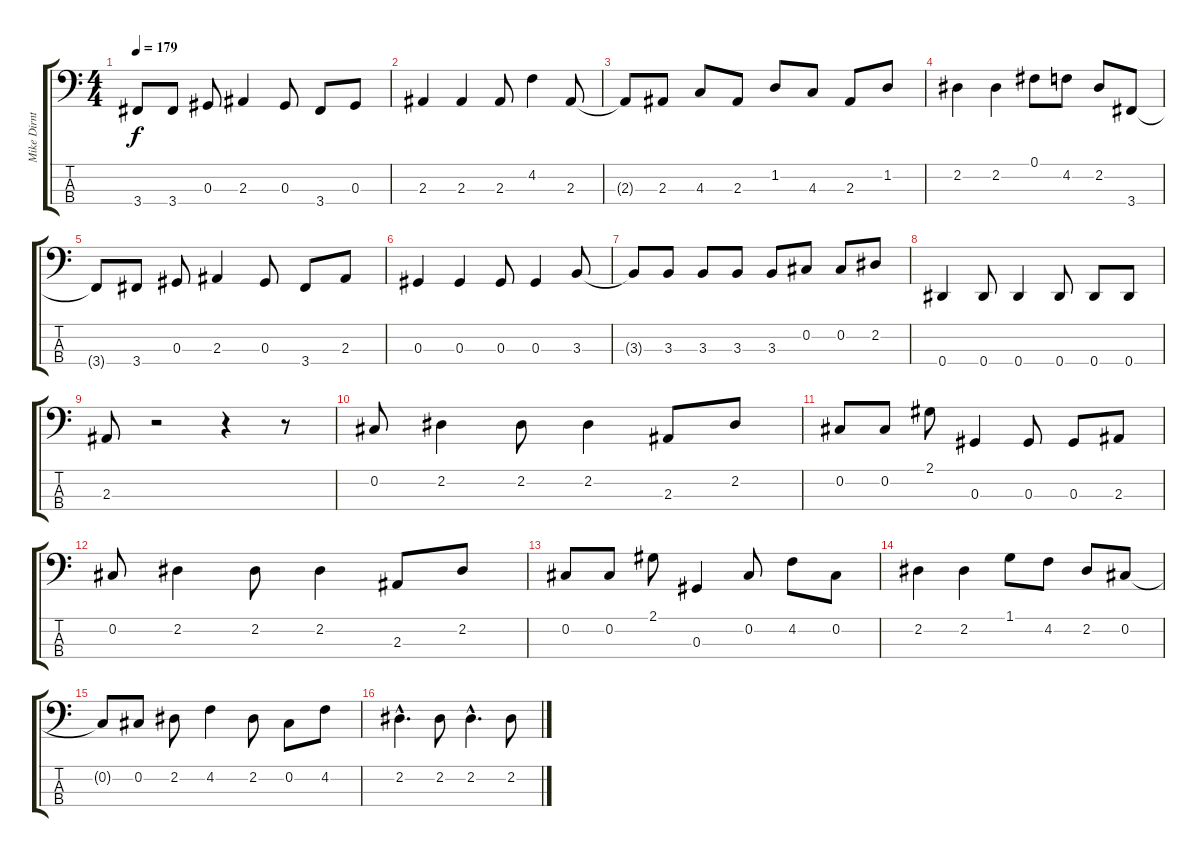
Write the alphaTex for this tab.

\track ("Mike Dirnt (Bass)" "Mike Dirnt") {instrument electricbassfinger}
\staff {score tabs}
\tuning (Gb2 Db2 Ab1 Eb1) {hide}
\ts (4 4)
\tempo 179
\clef f4
\ks c
3.4{t}.8{dy f} 3.4.8 0.3.8 2.3.4 0.3.8 3.4.8 0.3.8 |
2.3.4 2.3.4 2.3.8 4.2.4 2.3.8 |
2.3{t}.8 2.3.8 4.3.8 2.3.8 1.2.8 4.3.8 2.3.8 1.2.8 |
2.2.4 2.2.4 0.1.8 4.2.8 2.2.8 3.4.8 |
3.4{t}.8 3.4.8 0.3.8 2.3.4 0.3.8 3.4.8 2.3.8 |
0.3.4 0.3.4 0.3.8 0.3.4 3.3.8 |
3.3{t}.8 3.3.8 3.3.8 3.3.8 3.3.8 0.2.8 0.2.8 2.2.8 |
0.4.4 0.4.8 0.4.4 0.4.8 0.4.8 0.4.8 |
2.3.8 r.2 r.4 r.8 |
0.2.8 2.2.4 2.2.8 2.2.4 2.3.8 2.2.8 |
0.2.8 0.2.8 2.1.8 0.3.4 0.3.8 0.3.8 2.3.8 |
0.2.8 2.2.4 2.2.8 2.2.4 2.3.8 2.2.8 |
0.2.8 0.2.8 2.1.8 0.3.4 0.2.8 4.2.8 0.2.8 |
2.2.4 2.2.4 1.1.8 4.2.8 2.2.8 0.2.8 |
0.2{t}.8 0.2.8 2.2.8 4.2.4 2.2.8 0.2.8 4.2.8 |
2.2{hac}.4{d} 2.2.8 2.2{hac}.4{d} 2.2.8
